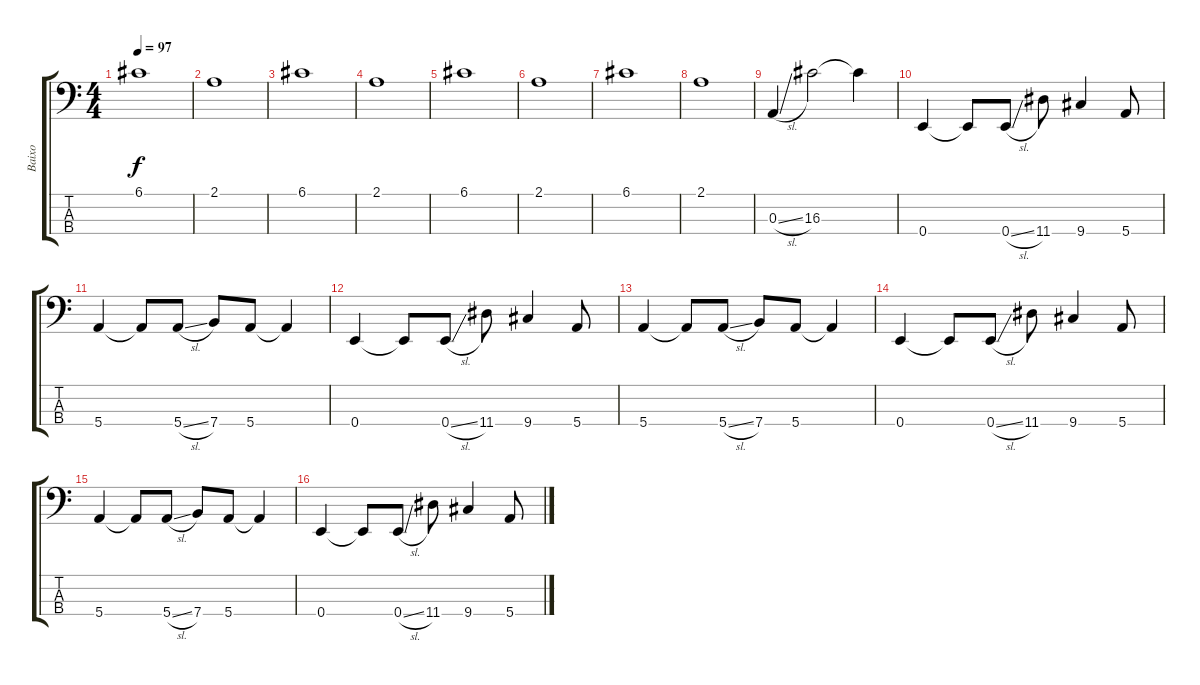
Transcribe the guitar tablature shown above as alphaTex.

\track ("Baixo" "Baixo") {instrument electricbassfinger}
\staff {score tabs}
\tuning (G2 D2 A1 E1) {hide}
\ts (4 4)
\tempo 97
\clef f4
\ks c
6.1.1{dy f instrument electricbassfinger} |
2.1.1 |
6.1.1 |
2.1.1 |
6.1.1 |
2.1.1 |
6.1.1 |
2.1.1 |
0.3{sl}.4 16.3.2 16.3{t}.4 |
0.4.4 0.4{t}.8 0.4{sl}.8 11.4.8 9.4.4 5.4.8 |
5.4.4 5.4{t}.8 5.4{sl}.8 7.4.8 5.4.8 5.4{t}.4 |
0.4.4 0.4{t}.8 0.4{sl}.8 11.4.8 9.4.4 5.4.8 |
5.4.4 5.4{t}.8 5.4{sl}.8 7.4.8 5.4.8 5.4{t}.4 |
0.4.4 0.4{t}.8 0.4{sl}.8 11.4.8 9.4.4 5.4.8 |
5.4.4 5.4{t}.8 5.4{sl}.8 7.4.8 5.4.8 5.4{t}.4 |
0.4.4 0.4{t}.8 0.4{sl}.8 11.4.8 9.4.4 5.4.8
